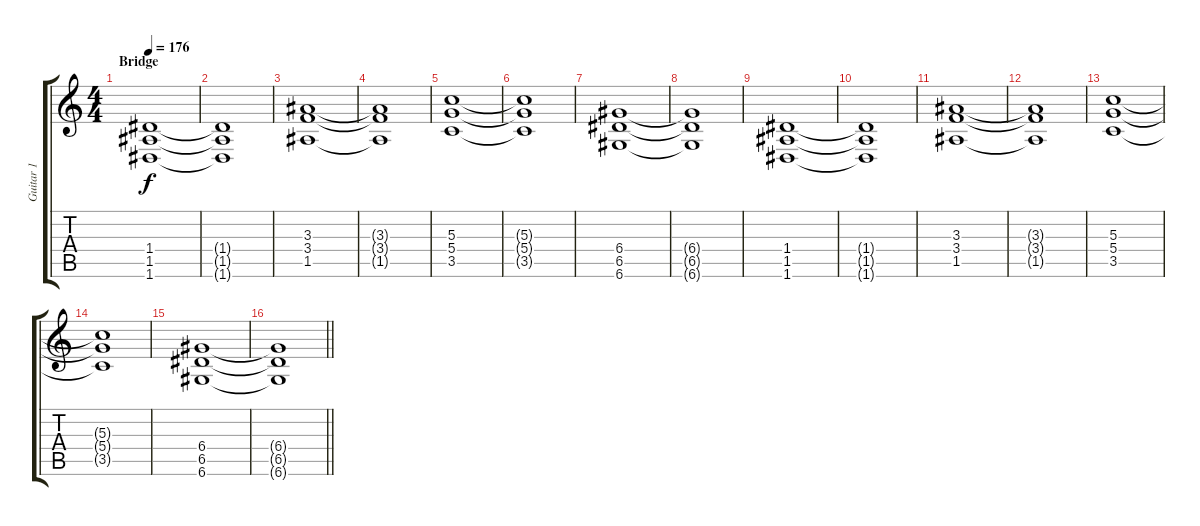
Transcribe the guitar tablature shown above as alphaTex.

\track ("Guitar 1" "Guitar 1") {instrument distortionguitar}
\staff {score tabs}
\tuning (E4 B3 G3 D3 A2 D2) {hide}
\ts (4 4)
\section ("" "Bridge")
\tempo 176
\clef g2
\ks c
(1.4 1.5 1.6).1{dy f} |
(1.4{t} 1.5{t} 1.6{t}).1 |
(3.3 3.4 1.5).1 |
(3.3{t} 3.4{t} 1.5{t}).1 |
(5.3 5.4 3.5).1 |
(5.3{t} 5.4{t} 3.5{t}).1 |
(6.4 6.5 6.6).1 |
(6.4{t} 6.5{t} 6.6{t}).1 |
(1.4 1.5 1.6).1 |
(1.4{t} 1.5{t} 1.6{t}).1 |
(3.3 3.4 1.5).1 |
(3.3{t} 3.4{t} 1.5{t}).1 |
(5.3 5.4 3.5).1 |
(5.3{t} 5.4{t} 3.5{t}).1 |
(6.4 6.5 6.6).1 |
\barLineRight lightlight
(6.4{t} 6.5{t} 6.6{t}).1
